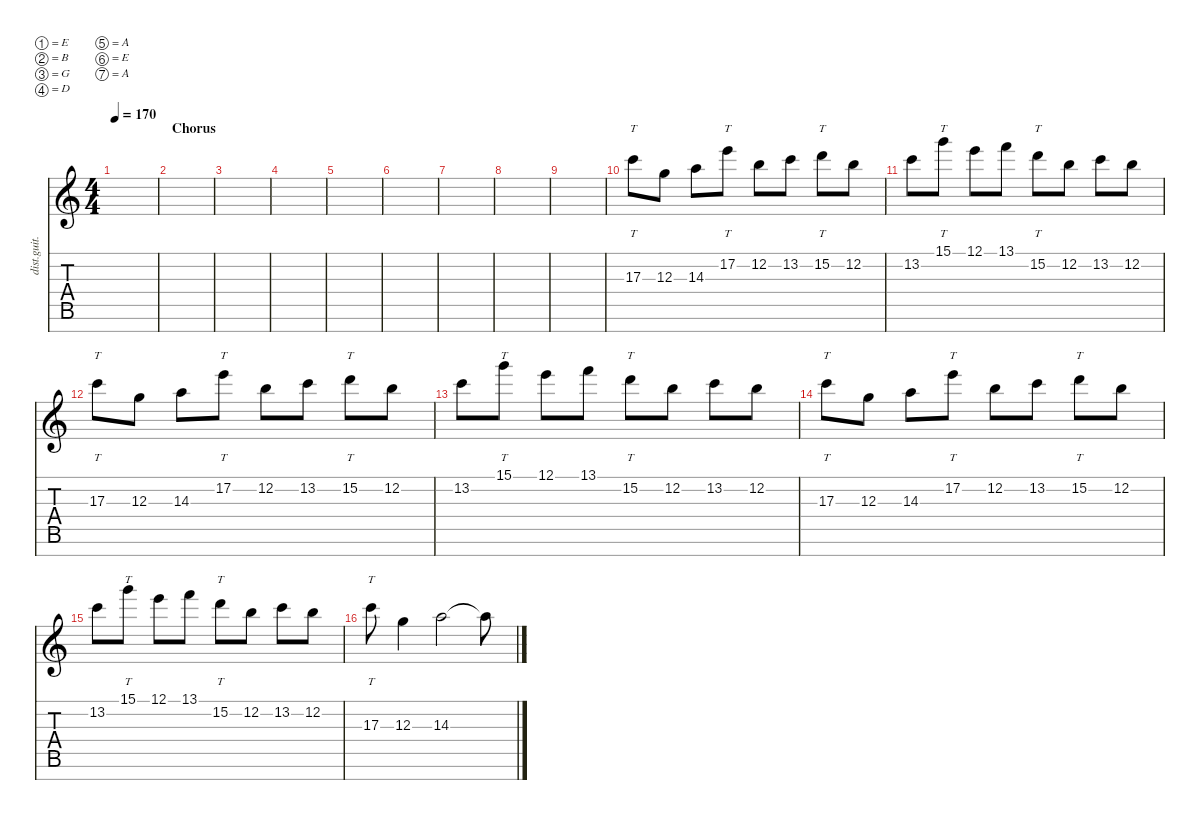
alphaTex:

\defaultSystemsLayout 4
\hideDynamics
\bracketExtendMode nobrackets
\track ("Distortion Guitar - Chorus Lead" "dist.guit.") {instrument distortionguitar}
\staff {score tabs}
\tuning (E4 B3 G3 D3 A2 E2 A1)
\ts (4 4)
\tempo 170
\clef g2
\ks c
|
\section ("" "Chorus")
|
|
|
|
|
|
|
|
17.3.8{tt beam Down} 12.3.8{beam Down} 14.3.8{beam Down} 17.2.8{tt beam Down} 12.2.8{beam Down} 13.2.8{beam Down} 15.2.8{tt beam Down} 12.2.8{beam Down} |
13.2.8{beam Down} 15.1.8{tt beam Down} 12.1.8{beam Down} 13.1.8{beam Down} 15.2.8{tt beam Down} 12.2.8{beam Down} 13.2.8{beam Down} 12.2.8{beam Down} |
17.3.8{tt beam Down} 12.3.8{beam Down} 14.3.8{beam Down} 17.2.8{tt beam Down} 12.2.8{beam Down} 13.2.8{beam Down} 15.2.8{tt beam Down} 12.2.8{beam Down} |
13.2.8{beam Down} 15.1.8{tt beam Down} 12.1.8{beam Down} 13.1.8{beam Down} 15.2.8{tt beam Down} 12.2.8{beam Down} 13.2.8{beam Down} 12.2.8{beam Down} |
17.3.8{tt beam Down} 12.3.8{beam Down} 14.3.8{beam Down} 17.2.8{tt beam Down} 12.2.8{beam Down} 13.2.8{beam Down} 15.2.8{tt beam Down} 12.2.8{beam Down} |
13.2.8{beam Down} 15.1.8{tt beam Down} 12.1.8{beam Down} 13.1.8{beam Down} 15.2.8{tt beam Down} 12.2.8{beam Down} 13.2.8{beam Down} 12.2.8{beam Down} |
17.3.8{tt beam Down} 12.3.4{beam Down} 14.3.2{beam Down} 14.3{t}.8{beam Down}
